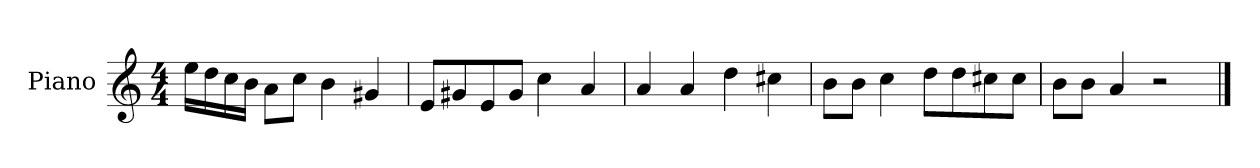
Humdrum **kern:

**kern
*part1
*staff1
*I"Piano
*I'P-no
*clefG2
*k[]
*M4/4
*MM90
=1
16ee\LL
16dd\
16cc\
16b\JJ
8a\L
8cc\J
4b\
4g#X/
=2
8e/L
8g#X/
8e/
8g#/J
4cc\
4a/
=3
4a/
4a/
4dd\
4cc#X\
=4
8b\L
8b\J
4cc\
8dd\L
8dd\
8cc#X\
8cc#\J
=5
8b\L
8b\J
4a/
2r
==
*-
